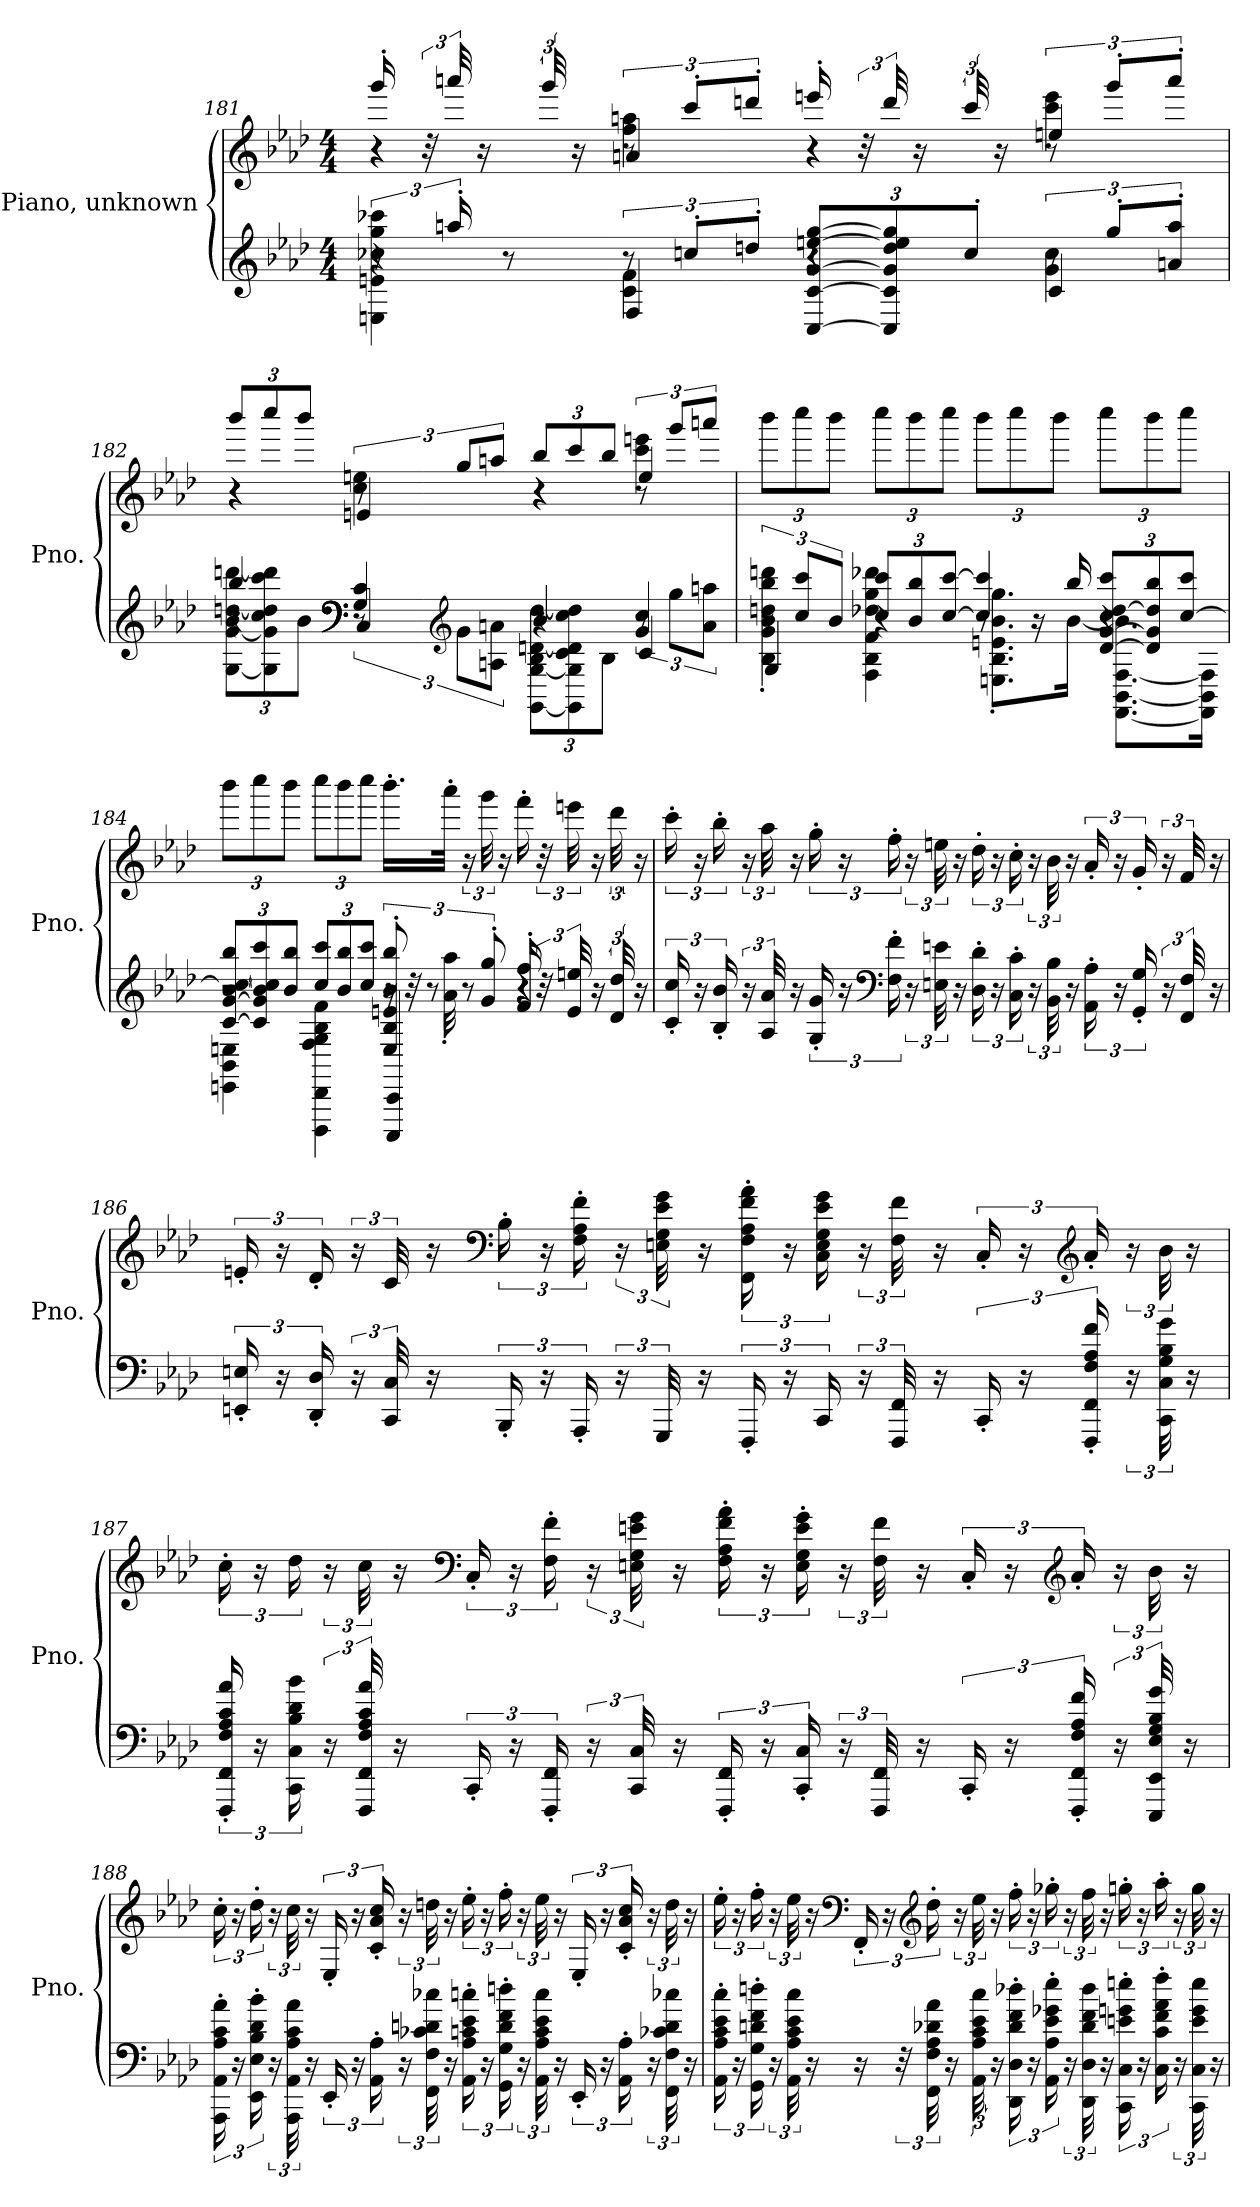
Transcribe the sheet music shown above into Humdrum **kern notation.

**kern	**kern
*part1	*part1
*staff2	*staff1
*I"Piano, unknown	*
*I'Pno.	*
!!LO:LB:g=z
*clefG2	*clefG2
*k[b-e-a-d-]	*k[b-e-a-d-]
*M4/4	*M4/4
=181	=181
*^	*^
*	*^	*	*^
12r	4En\ 4en\ 4cc-X\ 4gg\ 4ccc-X\	4r	16ggg'/	4r	4r
.	.	.	48r	.	.
24aan'/	.	.	48aaan/	.	.
.	.	.	16r	.	.
8r	.	.	.	.	.
.	.	.	48ggg/	.	.
.	.	.	16r	.	.
12r	4c\ 4f\	4F/	12r	4ff\ 4aan\	4an/
12ccn'/L	.	.	12ccc'/L	.	.
12ddn'/J	.	.	12dddn'/J	.	.
*Xbrackettup	*	*	*	*	*
[12C/ [12c/ [12g/ [12een/ [12gg/L	4r	4r	16eeen'/	4r	4r
.	.	.	48r	.	.
12C/] 12c/] 12g/] 12dd/ 12ee/] 12gg/]	.	.	48ddd/	.	.
.	.	.	16r	.	.
12cc'/J	.	.	48ccc/	.	.
.	.	.	16r	.	.
*brackettup	*	*	*	*	*
12r	4g\ 4cc\	4c/	12r	4ccc\ 4eee\	4een/
12gg'/L	.	.	12ggg'/L	.	.
12an/' 12aa/'J	.	.	12aaa'/J	.	.
!!LO:LB:g=z	!!	!!
=182	=182	=182	=182	=182	=182
*	*Xbrackettup	*	*Xbrackettup	*	*
4bb-/	[12G\ [12g\ 12b-\ [12ddn\ [12dddn\L	4r	12bbb-/L	4r	4r
.	12G\] 12g\] 12cc\ 12dd\] 12ccc\ 12ddd\]	.	12cccc/	.	.
.	12b-\J	.	12bbb-/J	.	.
*clefF4	*	*	*	*	*
*	*brackettup	*	*brackettup	*	*
4G/ 4c/	12r	4C/	12r	4cc\ 4een\	4en/
*clefG2	*	*	*	*	*
.	12g\L	.	12gg/L	.	.
.	12An\ 12an\J	.	12aan/J	.	.
*	*Xbrackettup	*	*Xbrackettup	*	*
4b-/	[12GG\ [12G\ 12B-\ [12dn\ [12dd\L	4r	12bb-/L	4r	4r
.	12GG\] 12G\] 12c\ 12d\] 12cc\ 12dd\]	.	12ccc/	.	.
.	12B-\J	.	12bb-/J	.	.
*	*brackettup	*	*brackettup	*	*
4g/ 4cc/	12r	4c/	12r	4ccc\ 4eeen\	4ee/
.	12gg\L	.	12ggg/L	.	.
.	12a\ 12aan\J	.	12aaan/J	.	.
*	*	*	*v	*v	*v
!!LO:LB:g=z
=183	=183	=183	=183
*	*	*	*Xbrackettup
12r	4B-\' 4g\' 4b-\' 4ddn\' 4bb-\' 4dddn\'	4G/	12bbb-\L
12cc/ 12ccc/L	.	.	12cccc\
12b-/J	.	.	12bbb-\J
*Xbrackettup	*	*	*
12cc/ 12ccc/L	4F\ 4B-\ 4f\ 4dd-X\ 4gg\ 4ddd-X\	4r	12cccc\L
12b-/ 12bb-/	.	.	12bbb-\
[12cc/ [12ccc/J	.	.	12cccc\J
4cc/] 4ccc/]	8.En\' 8.B-\' 8.en\' 8.b-\' 8.gg\'L	8r	12bbb-\L
.	.	.	12cccc\
.	.	16r	.
.	.	.	12bbb-\J
.	[16b-\Jk	16bb-/	.
[12d-/ [12g/ 12cc/ [12dd-/ 12ccc/L	[8.FF\ [8.BB-\ [8.F\ 8.b-\]L	4r	12cccc\L
12d-/] 12g/] 12dd-/] 12bb-/	.	.	12bbb-\
[12cc/ 12ccc/J	.	.	12cccc\J
.	16FF\] 16BB-\] 16F\]Jk	.	.
!!LO:LB:g=z
=184	=184	=184	=184
[12c/ [12g/ [12b-/ 12cc/_ 12bb-/L	4EEn\ 4BB-\ 4En\	2r	12bbb-\L
12c/] 12g/] 12b-/] 12cc/] 12ccc/	.	.	12cccc\
12b-/ 12bb-/J	.	.	12bbb-\J
12cc/ 12ccc/L	4DDD-\ 4DD-\ 4F\ 4G\ 4B-\ 4f\	.	12cccc\L
12b-/ 12bb-/	.	.	12bbb-\
12cc/ 12ccc/J	.	.	12cccc\J
*brackettup	*	*	*
12E/' 12B-/' 12en/' 12b-/' 12bb-/'	16r	4CCC/ 4CC/	16.bbb-'\LL
.	32r	.	.
12r	.	.	.
.	32a-\' 32aa-\'	.	32aaa-'\JJk
*	*	*	*brackettup
.	8r	.	24r
12g/' 12gg/'	.	.	48ggg\
.	.	.	16r
16f/' 16ff/'	4r	4r	16fff'\
48r	.	.	48r
48e/ 48een/	.	.	48eeen\
16r	.	.	16r
48d-/ 48dd-/	.	.	48ddd-\
16r	.	.	16r
*v	*v	*v	*
!!LO:PB:g=z
=185	=185
24c/' 24cc/'	24ccc'\
24r	24r
24B-/' 24b-/'	24bb-'\
24r	24r
48A-/ 48a-/	48aa-\
16r	16r
24G/' 24g/'	24gg'\
24r	24r
*clefF4	*
24F\' 24f\'	24ff'\
24r	24r
48En\ 48en\	48een\
16r	16r
24D-\' 24d-\'	24dd-'\
24r	24r
24C\' 24c\'	24cc'\
24r	24r
48BB-\ 48B-\	48b-\
16r	16r
24AA-\' 24A-\'	24a-'/
24r	24r
24GG/' 24G/'	24g'/
24r	24r
48FF/ 48F/	48f/
16r	16r
!!LO:LB:g=z
=186	=186
24EEn/' 24En/'	24en'/
24r	24r
24DD-/' 24D-/'	24d-'/
24r	24r
48CC/ 48C/	48c/
16r	16r
*	*clefF4
24BBB-'/	24B-'\
24r	24r
24AAA-'/	24F\' 24A-\' 24f\'
24r	24r
48GGG/	48En\ 48G\ 48e\ 48g\
16r	16r
24FFF'/	24FF\' 24F\' 24A-\' 24f\' 24a-\'
24r	24r
24CC/	24C\ 24E\ 24G\ 24e\ 24g\
24r	24r
48FFF/ 48FF/	48F\ 48f\
16r	16r
24CC'/	24C'/
24r	24r
*	*clefG2
24FFF/' 24FF/' 24F/' 24A-/' 24f/'	24a-'/
24r	24r
48CC\ 48C\ 48G\ 48B-\ 48g\	48b-\
16r	16r
!!LO:LB:g=z
=187	=187
24FFF/' 24FF/' 24F/' 24A-/' 24c/' 24a-/'	24cc'\
24r	24r
24CC\ 24C\ 24B-\ 24d-\ 24b-\	24dd-\
24r	24r
48FFF/ 48FF/ 48F/ 48A-/ 48c/ 48a-/	48cc\
16r	16r
*	*clefF4
24CC'/	24C'/
24r	24r
24FFF/' 24FF/'	24F\' 24f\'
24r	24r
48CC/ 48C/	48En\ 48G\ 48en\ 48g\
16r	16r
24FFF/' 24FF/'	24F\' 24A-\' 24f\' 24a-\'
24r	24r
24CC/' 24C/'	24E\' 24G\' 24e\' 24g\'
24r	24r
48FFF/ 48FF/	48F\ 48f\
16r	16r
24CC'/	24C'/
24r	24r
*	*clefG2
24FFF/' 24FF/' 24F/' 24A-/' 24f/'	24a-'/
24r	24r
48EEE-/ 48EE-/ 48E-/ 48G/ 48B-/ 48g/	48b-\
16r	16r
!!LO:LB:g=z
=188	=188
24AAA-\' 24AA-\' 24A-\' 24c\' 24a-\'	24cc'\
24r	24r
24EE-\' 24E-\' 24B-\' 24d-\' 24b-\'	24dd-'\
24r	24r
48AAA-\ 48AA-\ 48A-\ 48c\ 48a-\	48cc\
16r	16r
24EE-'/	24E-'/
24r	24r
24AA-\' 24A-\'	24c/' 24a-/' 24cc/'
24r	24r
48FF\ 48F\ 48c-X\ 48dn\ 48cc-X\	48ddn\
16r	16r
24AA-\' 24A-\' 24cn\' 24e-\' 24ccn\'	24ee-'\
24r	24r
24GG\' 24G\' 24d\' 24f\' 24ddn\'	24ff'\
24r	24r
48AA-\ 48A-\ 48c\ 48e-\ 48cc\	48ee-\
16r	16r
24EE-'/	24E-'/
24r	24r
24AA-\' 24A-\'	24c/' 24a-/' 24cc/'
24r	24r
48FF\ 48F\ 48c-X\ 48d\ 48cc-X\	48dd\
16r	16r
!!LO:LB:g=z
=189	=189
24AA-\' 24A-\' 24c\' 24e-\' 24cc\'	24ee-'\
24r	24r
24GG\' 24G\' 24dn\' 24f\' 24ddn\'	24ff'\
24r	24r
48AA-\ 48A-\ 48c\ 48e-\ 48cc\	48ee-\
16r	16r
*	*clefF4
16r	24FF'/
.	24r
48r	.
*	*clefG2
48FF\ 48F\ 48A-\ 48d-X\ 48a-\	24dd-'\
16r	.
.	24r
48AA-\ 48A-\ 48c\ 48e-\ 48cc\	48ee-\
16r	16r
24DD-\' 24D-\' 24d-\' 24f\' 24dd-X\'	24ff'\
24r	24r
24AA-\' 24A-\' 24e-\' 24g-X\' 24ee-\'	24gg-X'\
24r	24r
48DD-\ 48D-\ 48d-\ 48f\ 48dd-\	48ff\
16r	16r
24CC\' 24C\' 24en\' 24gn\' 24een\'	24ggn'\
24r	24r
24C\' 24c\' 24f\' 24a-\' 24ff\'	24aa-'\
24r	24r
48CC\ 48C\ 48e\ 48g\ 48ee\	48gg\
16r	16r
=	=
*-	*-
